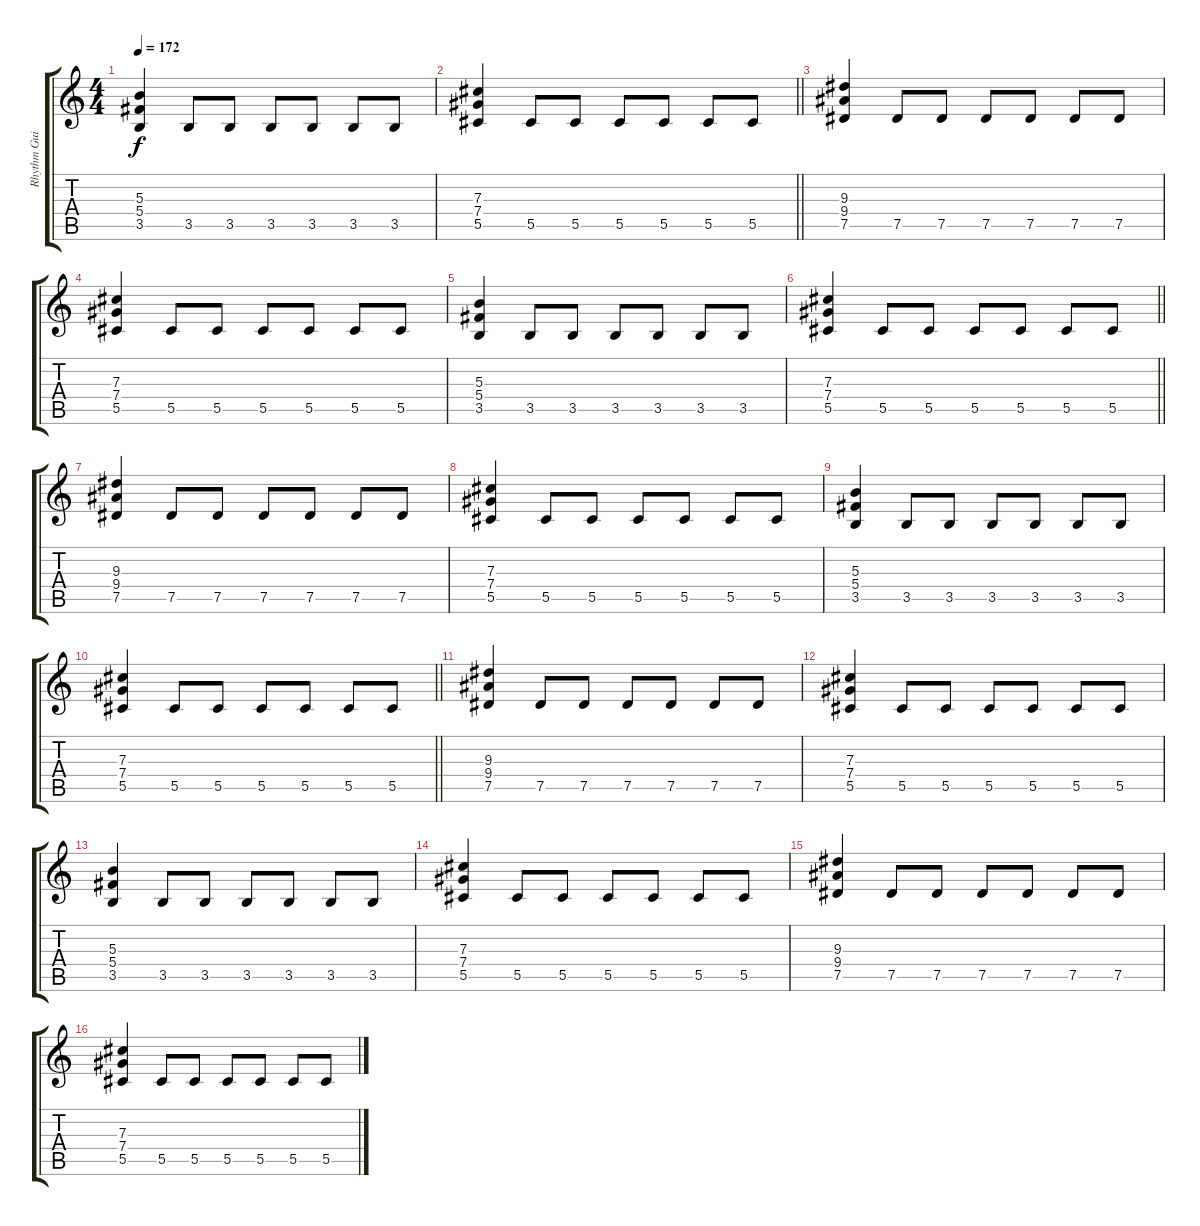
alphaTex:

\track ("Rhythm Guitar 1: Hide" "Rhythm Gui") {instrument overdrivenguitar}
\staff {score tabs}
\tuning (Eb4 Bb3 Gb3 Db3 Ab2 Eb2) {hide}
\ts (4 4)
\tempo 172
\clef g2
\ks c
(5.3 5.4 3.5).4{dy f} 3.5.8 3.5.8 3.5.8 3.5.8 3.5.8 3.5.8 |
\barLineRight lightlight
(7.3 7.4 5.5).4 5.5.8 5.5.8 5.5.8 5.5.8 5.5.8 5.5.8 |
(9.3 9.4 7.5).4 7.5.8 7.5.8 7.5.8 7.5.8 7.5.8 7.5.8 |
(7.3 7.4 5.5).4 5.5.8 5.5.8 5.5.8 5.5.8 5.5.8 5.5.8 |
(5.3 5.4 3.5).4 3.5.8 3.5.8 3.5.8 3.5.8 3.5.8 3.5.8 |
\barLineRight lightlight
(7.3 7.4 5.5).4 5.5.8 5.5.8 5.5.8 5.5.8 5.5.8 5.5.8 |
(9.3 9.4 7.5).4 7.5.8 7.5.8 7.5.8 7.5.8 7.5.8 7.5.8 |
(7.3 7.4 5.5).4 5.5.8 5.5.8 5.5.8 5.5.8 5.5.8 5.5.8 |
(5.3 5.4 3.5).4 3.5.8 3.5.8 3.5.8 3.5.8 3.5.8 3.5.8 |
\barLineRight lightlight
(7.3 7.4 5.5).4 5.5.8 5.5.8 5.5.8 5.5.8 5.5.8 5.5.8 |
(9.3 9.4 7.5).4 7.5.8 7.5.8 7.5.8 7.5.8 7.5.8 7.5.8 |
(7.3 7.4 5.5).4 5.5.8 5.5.8 5.5.8 5.5.8 5.5.8 5.5.8 |
(5.3 5.4 3.5).4 3.5.8 3.5.8 3.5.8 3.5.8 3.5.8 3.5.8 |
(7.3 7.4 5.5).4 5.5.8 5.5.8 5.5.8 5.5.8 5.5.8 5.5.8 |
(9.3 9.4 7.5).4 7.5.8 7.5.8 7.5.8 7.5.8 7.5.8 7.5.8 |
(7.3 7.4 5.5).4 5.5.8 5.5.8 5.5.8 5.5.8 5.5.8 5.5.8
